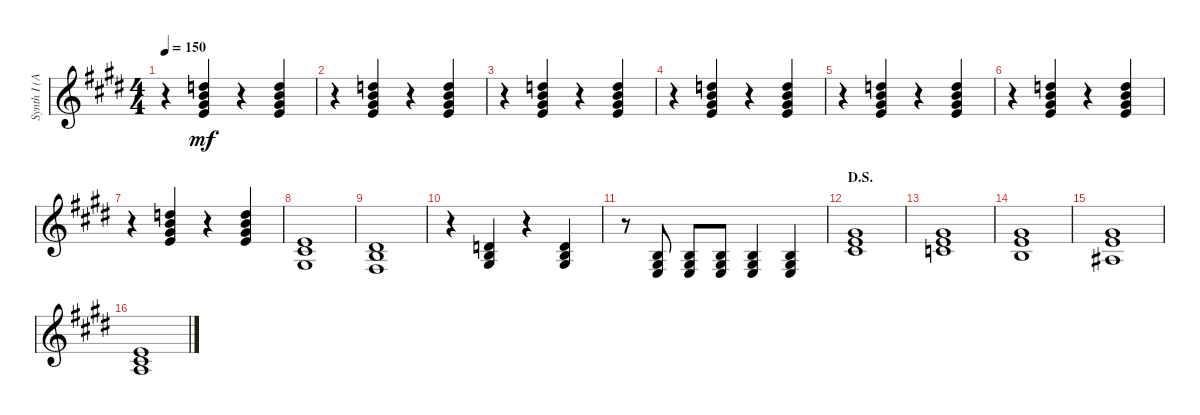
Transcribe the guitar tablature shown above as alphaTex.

\track ("Synth I (A. Piano)" "Synth I (A") {instrument acousticgrandpiano}
\staff {score}
\tuning (E4 B3 G3 D3 A2 E2 B1) {hide}
\ts (4 4)
\tempo 150
\clef g2
\ks e
r.4{dy mf} (10.1 12.2 13.3 14.4).4 r.4 (10.1 12.2 13.3 14.4).4 |
r.4 (10.1 12.2 13.3 14.4).4 r.4 (10.1 12.2 13.3 14.4).4 |
r.4 (10.1 12.2 13.3 14.4).4 r.4 (10.1 12.2 13.3 14.4).4 |
r.4 (10.1 12.2 13.3 14.4).4 r.4 (10.1 12.2 13.3 14.4).4 |
r.4 (10.1 12.2 13.3 14.4).4 r.4 (10.1 12.2 13.3 14.4).4 |
r.4 (10.1 12.2 13.3 14.4).4 r.4 (10.1 12.2 13.3 14.4).4 |
r.4 (10.1 12.2 13.3 14.4).4 r.4 (10.1 12.2 13.3 14.4).4 |
(0.1 2.2 1.3).1 |
(0.2 8.3 4.4).1 |
r.4 (3.2 4.3 6.4).4 r.4 (0.2 1.3 12.4).4 |
r.8 (0.2 1.3 2.4).8 (0.2 1.3 2.4).8 (0.2 1.3 2.4).8 (0.2 1.3 2.4).4 (0.2 1.3 2.4).4 |
\section ("" "D.S.")
(0.1 2.2 13.3).1 |
(4.1 5.2 5.3).1 |
(0.1 9.2 4.3).1 |
(0.1 9.2 3.3).1 |
(0.1 2.2 2.3).1
